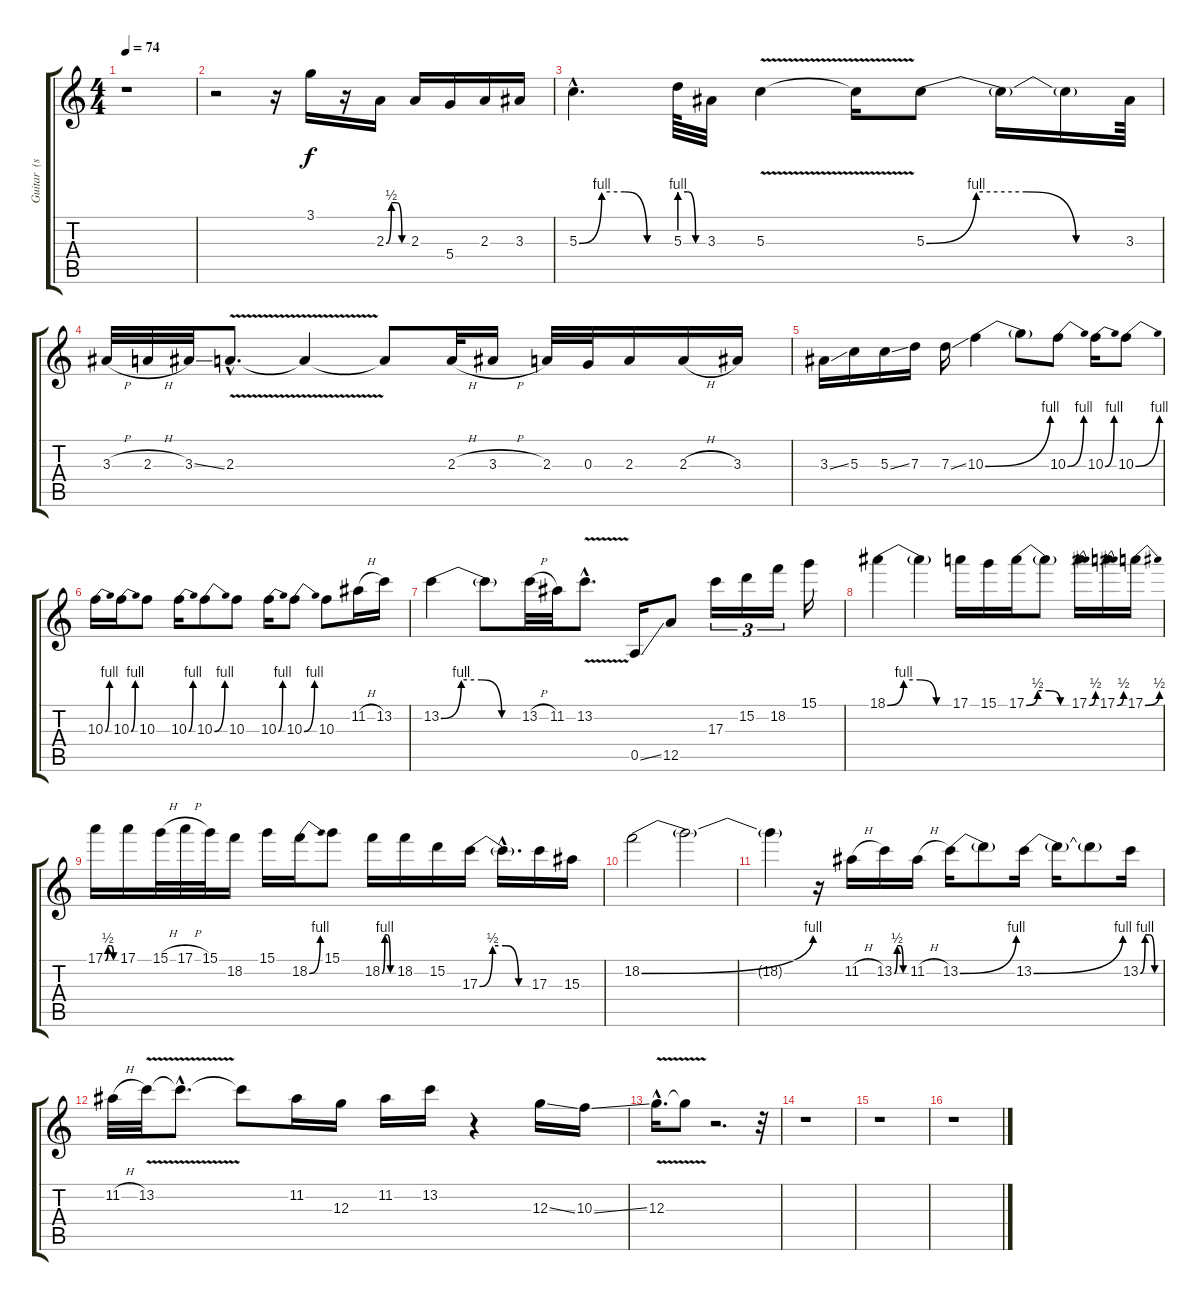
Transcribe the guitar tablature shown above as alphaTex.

\track ("Guitar  (solo)" "Guitar  (s") {instrument distortionguitar}
\staff {score tabs}
\tuning (E4 B3 G3 D3 A2 E2) {hide}
\ts (4 4)
\tempo 74
\clef g2
\ks c
r.1{dy f} |
r.2 r.16 3.1.16 r.16 2.3{be (custom 0 0 15 2 30 2 45 0 60 0)}.16 2.3.16 5.4.16 2.3.16 3.3.16 |
5.3{be (custom 0 0 15 4 30 4 45 0 60 0) hac}.4{d} 5.3{be (custom 0 4 20 4 40 0 60 0)}.64 3.3.32 5.3{v}.4 5.3{t}.16 5.3{be (custom 0 0 15 4 30 4 45 0 60 0)}.8 5.3{t}.16 5.3{t}.16 3.3.64 |
3.3{h}.32 2.3{h}.32 3.3{ss}.32 2.3{v hac}.8{d} 2.3{t}.4 2.3{t}.8 2.3{h}.32 3.3{h}.16 2.3.32 0.3.32 2.3.16 2.3{h}.16 3.3.16 |
3.3{ss}.16 5.3.16 5.3{ss}.16 7.3.16 7.3{ss}.16 10.3{be (bend 0 0 60 4)}.4 10.3{t}.8 10.3{be (bend 0 0 60 4)}.8 10.3{be (bend 0 0 60 4)}.16 10.3{be (bend 0 0 60 4)}.8 |
10.3{be (bend 0 0 60 4)}.16 10.3{be (bend 0 0 60 4)}.16 10.3.8 10.3{be (bend 0 0 60 4)}.16 10.3{be (bend 0 0 60 4)}.8 10.3.8 10.3{be (bend 0 0 60 4)}.16 10.3{be (bend 0 0 60 4)}.8 10.3.8 11.2{h}.16 13.2.16 |
13.2{be (custom 0 0 15 4 30 4 45 0 60 0)}.4 13.2{t}.8 13.2{h}.32 11.2.32 13.2{v hac}.8{d} 0.5{ss}.16 12.5.8 17.3.16{tu (3 2)} 15.2.16{tu (3 2)} 18.2.16{tu (3 2)} 15.1.16 |
18.1{be (custom 0 0 15 4 30 4 45 0 60 0)}.4 18.1{t}.4 17.1.16 15.1.16 17.1{be (custom 0 0 15 2 30 2 45 0 60 0)}.16 17.1{t}.8 17.1{be (bend 0 0 60 2)}.16 17.1{be (bend 0 0 60 2)}.16 17.1{be (bend 0 0 60 2)}.16 |
17.1{be (custom 0 0 15 2 30 2 45 0 60 0)}.16 17.1.16 15.1{h}.32 17.1{h}.32 15.1.32 18.2.16 15.1.16 18.2{be (bend 0 0 60 4)}.16 15.1.8 18.2{be (custom 0 0 15 4 30 4 45 0 60 0)}.16 18.2.16 15.2.16 17.3{be (custom 0 0 15 2 30 2 45 0 60 0)}.16 17.3{hac t}.16{d} 17.3.16 15.3.16 |
18.2{be (bend 0 0 60 4)}.2 18.2{t}.2 |
18.2{t}.4 r.16 11.2{h}.16 13.2{be (custom 0 0 15 2 30 2 45 0 60 0)}.16 11.2{h}.16 13.2{be (bend 0 0 60 4)}.16 13.2{t}.8 13.2{be (bend 0 0 60 4)}.16 13.2{t}.16 13.2{t}.8 13.2{be (custom 0 0 15 4 30 4 45 0 60 0)}.16 |
11.2{h}.32 13.2{v}.32 13.2{hac t}.8{d} 13.2{t}.8 11.2.16 12.3.16 11.2.16 13.2.16 r.4 12.3{ss}.16 10.3{ss}.16 |
12.3{v hac}.16{d} 12.3{t}.8 r.2{d} r.32 |
r.1 |
r.1 |
r.1
